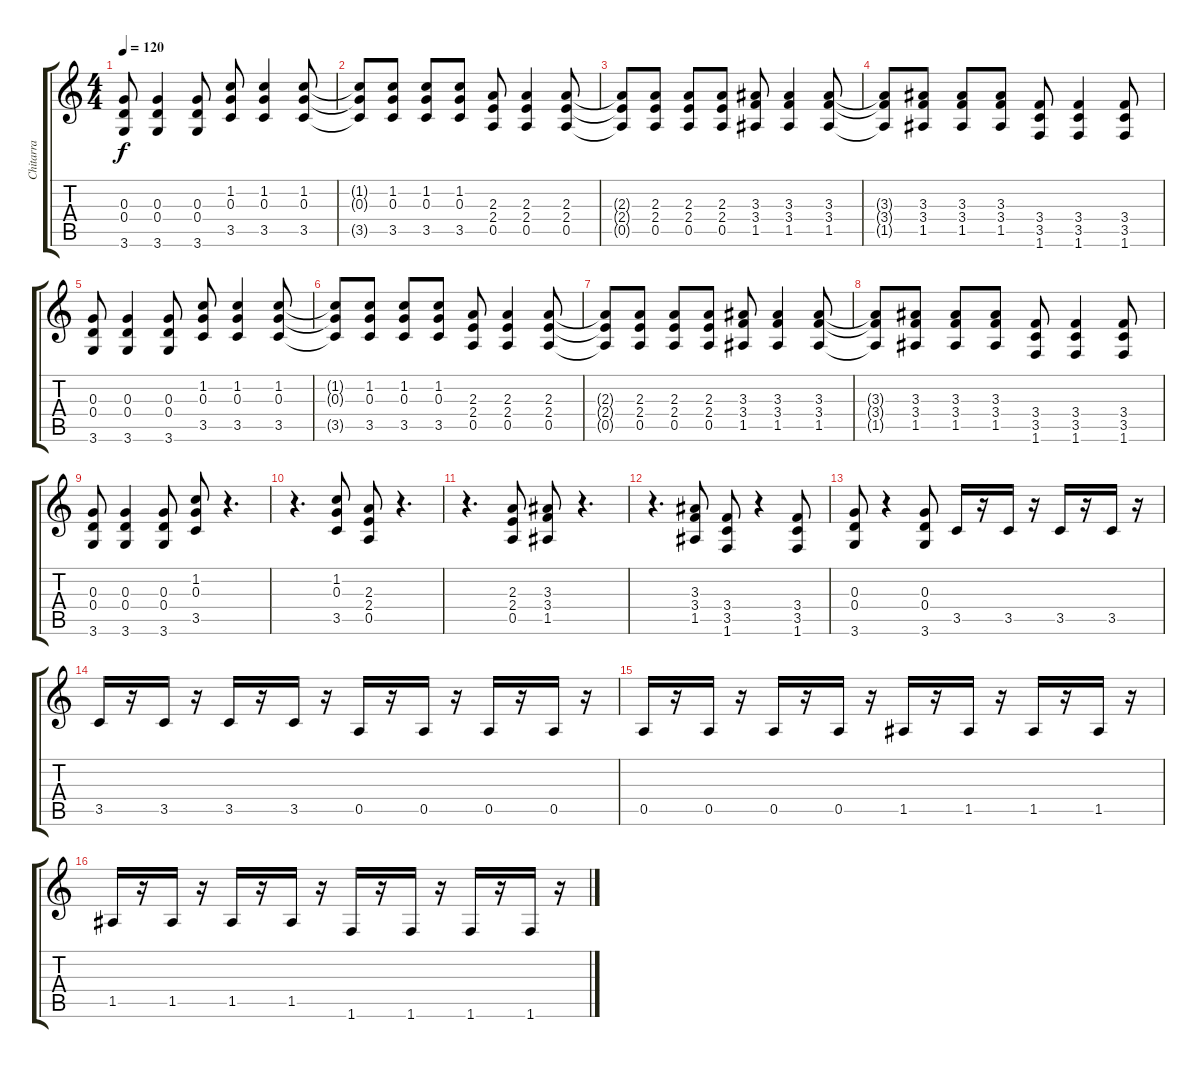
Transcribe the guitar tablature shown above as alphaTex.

\track ("Chitarra" "Chitarra") {instrument distortionguitar}
\staff {score tabs}
\tuning (E4 B3 G3 D3 A2 E2) {hide}
\ts (4 4)
\tempo 120
\clef g2
\ks c
(0.3 0.4 3.6).8{dy f} (0.3 0.4 3.6).4 (0.3 0.4 3.6).8 (1.2 0.3 3.5).8 (1.2 0.3 3.5).4 (1.2 0.3 3.5).8 |
(1.2{t} 0.3{t} 3.5{t}).8 (1.2 0.3 3.5).8 (1.2 0.3 3.5).8 (1.2 0.3 3.5).8 (2.3 2.4 0.5).8 (2.3 2.4 0.5).4 (2.3 2.4 0.5).8 |
(2.3{t} 2.4{t} 0.5{t}).8 (2.3 2.4 0.5).8 (2.3 2.4 0.5).8 (2.3 2.4 0.5).8 (3.3 3.4 1.5).8 (3.3 3.4 1.5).4 (3.3 3.4 1.5).8 |
(3.3{t} 3.4{t} 1.5{t}).8 (3.3 3.4 1.5).8 (3.3 3.4 1.5).8 (3.3 3.4 1.5).8 (3.4 3.5 1.6).8 (3.4 3.5 1.6).4 (3.4 3.5 1.6).8 |
(0.3 0.4 3.6).8 (0.3 0.4 3.6).4 (0.3 0.4 3.6).8 (1.2 0.3 3.5).8 (1.2 0.3 3.5).4 (1.2 0.3 3.5).8 |
(1.2{t} 0.3{t} 3.5{t}).8 (1.2 0.3 3.5).8 (1.2 0.3 3.5).8 (1.2 0.3 3.5).8 (2.3 2.4 0.5).8 (2.3 2.4 0.5).4 (2.3 2.4 0.5).8 |
(2.3{t} 2.4{t} 0.5{t}).8 (2.3 2.4 0.5).8 (2.3 2.4 0.5).8 (2.3 2.4 0.5).8 (3.3 3.4 1.5).8 (3.3 3.4 1.5).4 (3.3 3.4 1.5).8 |
(3.3{t} 3.4{t} 1.5{t}).8 (3.3 3.4 1.5).8 (3.3 3.4 1.5).8 (3.3 3.4 1.5).8 (3.4 3.5 1.6).8 (3.4 3.5 1.6).4 (3.4 3.5 1.6).8 |
(0.3 0.4 3.6).8 (0.3 0.4 3.6).4 (0.3 0.4 3.6).8 (1.2 0.3 3.5).8 r.4{d} |
r.4{d} (1.2 0.3 3.5).8 (2.3 2.4 0.5).8 r.4{d} |
r.4{d} (2.3 2.4 0.5).8 (3.3 3.4 1.5).8 r.4{d} |
r.4{d} (3.3 3.4 1.5).8 (3.4 3.5 1.6).8 r.4 (3.4 3.5 1.6).8 |
(0.3 0.4 3.6).8 r.4 (0.3 0.4 3.6).8 3.5.16{balance 14} r.16 3.5.16 r.16 3.5.16 r.16 3.5.16 r.16 |
3.5.16 r.16 3.5.16 r.16 3.5.16 r.16 3.5.16 r.16 0.5.16 r.16 0.5.16 r.16 0.5.16 r.16 0.5.16 r.16 |
0.5.16 r.16 0.5.16 r.16 0.5.16 r.16 0.5.16 r.16 1.5.16 r.16 1.5.16 r.16 1.5.16 r.16 1.5.16 r.16 |
1.5.16 r.16 1.5.16 r.16 1.5.16 r.16 1.5.16 r.16 1.6.16 r.16 1.6.16 r.16 1.6.16 r.16 1.6.16 r.16
